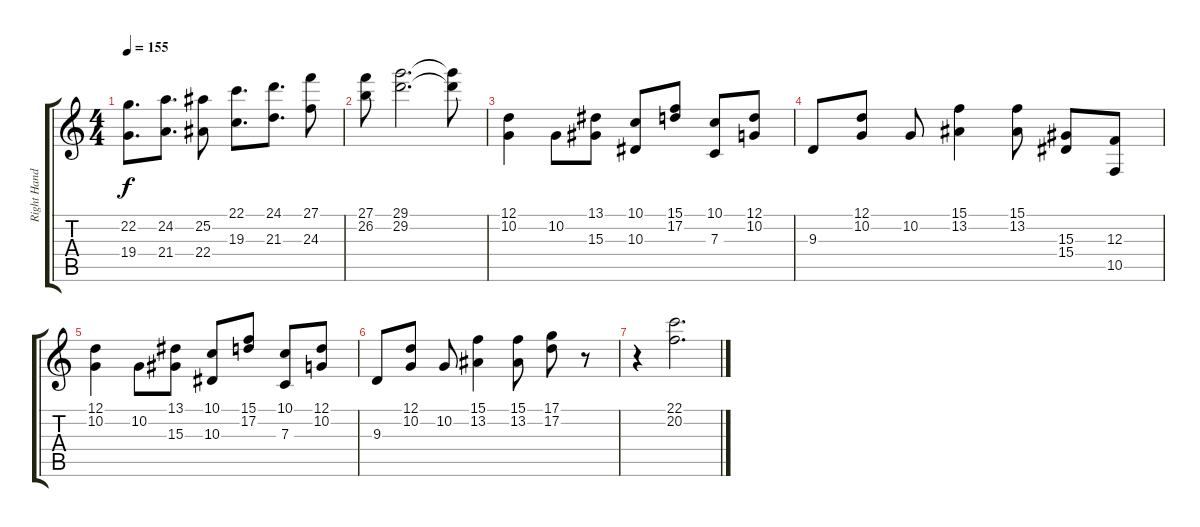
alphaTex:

\track ("Right Hand" "Right Hand") {instrument acousticgrandpiano}
\staff {score tabs}
\tuning (D4 A3 F3 C3 G2 D2) {hide}
\ts (4 4)
\tempo 155
\clef g2
\ks c
(22.2 19.4).8{d dy f} (24.2 21.4).8{d} (25.2 22.4).8 (22.1 19.3).8{d} (24.1 21.3).8{d} (27.1 24.3).8 |
(27.1 26.2).8 (29.1 29.2).2{d} (29.1{t} 29.2{t}).8 |
(12.1 10.2).4 10.2.8 (13.1 15.3).8 (10.1 10.3).8 (15.1 17.2).8 (10.1 7.3).8 (12.1 10.2).8 |
9.3.8 (12.1 10.2).8 10.2.8 (15.1 13.2).4 (15.1 13.2).8 (15.3 15.4).8 (12.3 10.5).8 |
(12.1 10.2).4 10.2.8 (13.1 15.3).8 (10.1 10.3).8 (15.1 17.2).8 (10.1 7.3).8 (12.1 10.2).8 |
9.3.8 (12.1 10.2).8 10.2.8 (15.1 13.2).4 (15.1 13.2).8 (17.1 17.2).8 r.8 |
r.4 (22.1 20.2).2{d}
